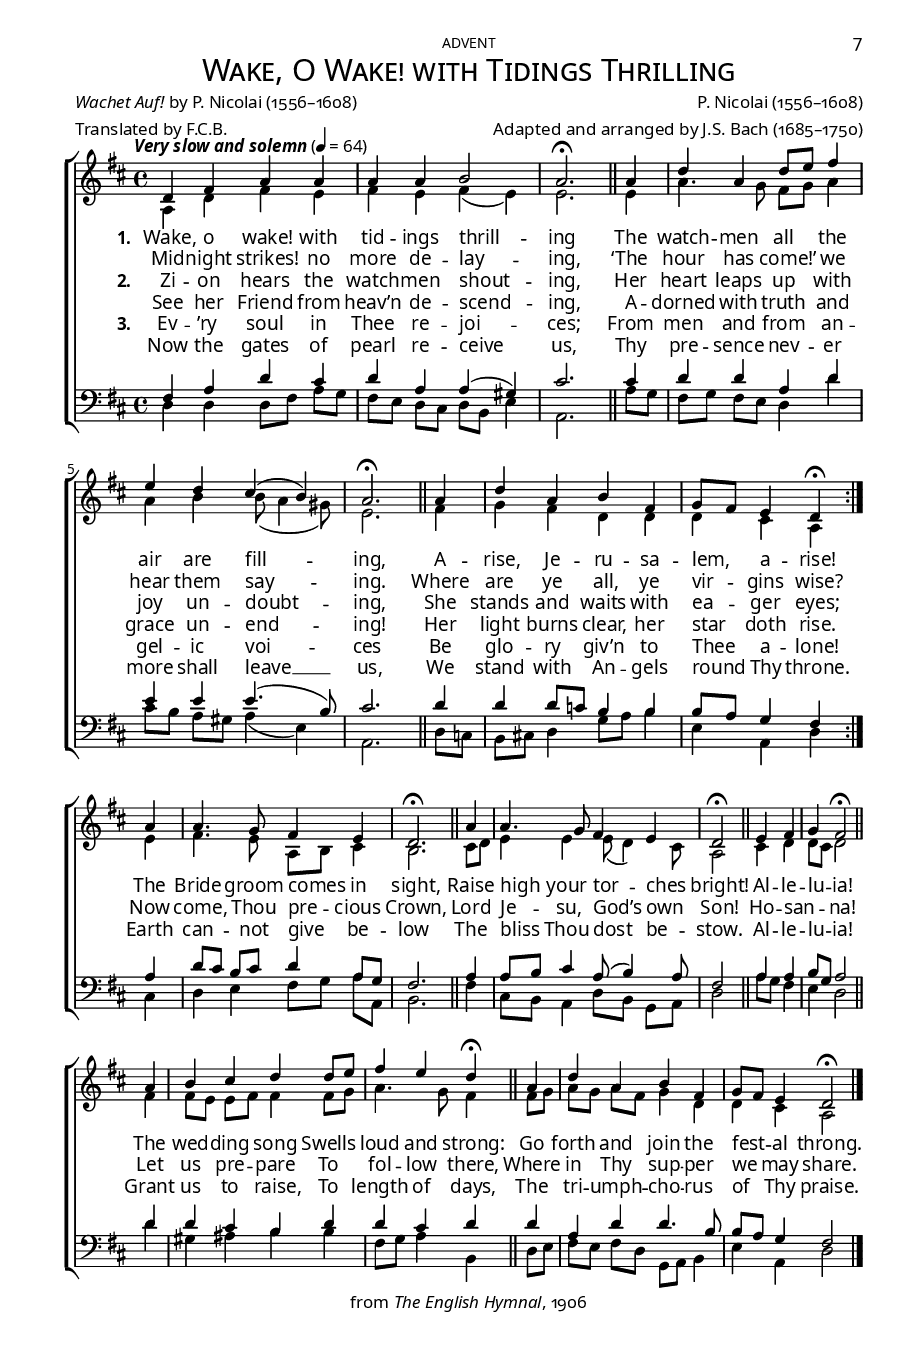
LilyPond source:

\version "2.14.2"
\include "util.ly"
\version "2.14.2"
#(set-global-staff-size 14.9) \paper{ #(define fonts (make-pango-font-tree "GoudyOlSt BT" "Garamond Premier Pro" "Garamond Premier Pro" (/ 14.9 20))) }
\header {
  title = \markup{\override #'(font-name . "Garamond Premr Pro Smbd Subh"){ \abs-fontsize #15 \smallCapsOldStyle"Wake, O Wake! with Tidings Thrilling"}}
  poet = \markup\concat{\italic"Wachet Auf!" \oldStyleNum" by P. Nicolai (1556–1608)"}
  meter = \markup\oldStyleNum"Translated by F.C.B."
  composer = \markup\oldStyleNum"P. Nicolai (1556–1608)"
  arranger = \markup\oldStyleNum"Adapted and arranged by J.S. Bach (1685–1750)"
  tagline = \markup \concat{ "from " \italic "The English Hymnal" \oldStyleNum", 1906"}
}
\paper {
  %print-all-headers = ##f
  paper-height = 9\in
  paper-width = 6\in
  indent = 0\in
  %system-system-spacing = #'((basic-distance . 10) (padding . 0))
  system-system-spacing =
    #'((basic-distance . 0)
       (minimum-distance . 0)
       (padding . -5)
       (stretchability . 100))
  markup-system-spacing =
    #'((basic-distance . 0)
       (minimum-distance . 0)
       (padding . -1.5)
       (stretchability . 100))
  ragged-last-bottom = ##f
  ragged-bottom = ##f
  two-sided = ##t
  inner-margin = 0.5\in
  outer-margin = 0.25\in
  top-margin = 0.25\in
  bottom-margin = 0.25\in
  first-page-number = #007
  print-first-page-number = ##t
  headerLine = \markup{ \smallCaps advent}
  oddHeaderMarkup = \markup\fill-line{
     \abs-fontsize #8.5
     \combine 
        \fill-line{"" \on-the-fly #print-page-number-check-first
        \oldStylePageNum""
        }
        \fill-line{\headerLine}
  }
  evenHeaderMarkup = \markup {
     \abs-fontsize #8.5
     \combine
        \on-the-fly #print-page-number-check-first
        \oldStylePageNum""
        \fill-line{\headerLine}
  }
}
global = {
  \key d \major
  \time 4/4
  \autoBeamOff
  \mergeDifferentlyHeadedOn
  \override DynamicLineSpanner #'staff-padding = #0.0
  \override DynamicLineSpanner #'Y-extent = #'(-1 . 1)
}

sopMusic = \relative c' {
  \tempo \markup\italic"Very slow and solemn" 4 = 64
  \repeat volta 2 {
    d4 fis a a |
    a a b2 |
    a2.\fermata \bar"||"
    
    a4 |
    d4 a d8[ e] fis4 |
    e d cis4( b) |
    a2.\fermata \bar"||"
    
    a4 |
    d a b fis |
    g8[ fis] e4 d\fermata \break
  }
  a'4 |
  a4. g8 fis4 e |
  
  d2.\fermata \bar "||"
  a'4 |
  a4. g8 fis4 e |
  d2\fermata \bar "||"
  
  e4 fis |
  g4 fis2\fermata \bar "||"
  a4 |
  b cis d d8[ e] |
  
  fis4 e d\fermata \bar"||"
  a4 |
  d a b fis |
  g8[ fis] e4 d2\fermata \bar "|."
}
sopWords = \lyricmode {
  
}

altoMusic = \relative c' {
  \repeat volta 2 {
    a4 d fis e |
    fis e fis( e) |
    e2. |
    
    e4 |
    a 4. g8 fis[ g] a4 |
    a b b8( a4 gis8) |
    e2. |
    
    fis4 |
    g fis d d |
    d cis a
  }
  e'4 |
  fis4. e8 a,[ b] cis4 |
  
  b2. |
  cis8[ d] |
  e4 e e8( d4) cis8 |
  a2 |
  
  cis4 d |
  d8[ cis] d2 |
  fis4 |
  fis8[ e] e[ fis] fis4 fis8[ g] |
  
  a4. g8 fis4 |
  fis8[ g] |
  a[ g] a[ fis] g4 d |
  d cis a2 \bar "|."
}
altoWords = \lyricmode {
  \dropLyricsVI
  \set stanza = #"1. "
  Wake, o wake! with tid -- ings thrill -- ing
  The watch -- men all the air are fill -- ing,
  \set associatedVoice = "sopranos"
  A -- rise, Je -- ru -- sa -- lem, a -- rise!
  
  \set associatedVoice = "altos"
  The Bride -- groom comes in \set associatedVoice = "basses" sight,
  Raise high your tor -- ches \set associatedVoice = "tenors" bright!
  Al -- le -- lu -- ia!
  The wed -- ding song
  Swells loud and strong:
  \set associatedVoice = "sopranos"
  Go forth and join the fest -- al throng.
}
altoWordsII = \lyricmode {
  \dropLyricsVI
%\markup\italic
  Mid -- night strikes! no more de -- lay -- ing,
  ‘The hour has come!’ we hear them say -- ing.
  \set associatedVoice = "sopranos"
  Where are ye all, ye vir -- gins wise?
}
altoWordsIII = \lyricmode {
  \dropLyricsVI
  \set stanza = #"2. "
  Zi -- on hears the watch -- men shout -- ing,
  Her heart leaps up with joy un -- doubt -- ing,
  \set associatedVoice = "sopranos"
  She stands and waits with ea -- ger eyes;
  
  \set associatedVoice = "altos"
  Now come, Thou pre -- cious \set associatedVoice = "basses" Crown,
  Lord Je -- su, God’s own \set associatedVoice = "tenors" Son!
  Ho -- san -- _ na!
  Let us pre -- pare
  To fol -- low there,
  \set associatedVoice = "sopranos"
  Where in Thy sup -- per we may share.
}
altoWordsIV = \lyricmode {
  \dropLyricsVI
  See her Friend from heav’n de -- scend -- ing,
  A -- dorned with truth and grace un -- end -- ing!
  \set associatedVoice = "sopranos"
  Her light burns clear, her star doth rise.
}
altoWordsV = \lyricmode {
  \dropLyricsVI
  \set stanza = #"3. "
  Ev -- ’ry soul in Thee re -- joi -- ces;
  From men and from an -- gel -- ic voi -- ces
  \set associatedVoice = "sopranos"
  Be glo -- ry giv’n to Thee a -- lone!
  
  \set associatedVoice = "altos"
  Earth can -- not give be -- \set associatedVoice = "basses" low
  The bliss Thou dost be -- \set associatedVoice = "tenors" stow.
  Al -- le -- lu -- ia!
  Grant us to raise,
  To length of days,
  \set associatedVoice = "sopranos"
  The tri -- 
  \once \override LyricHyphen  #'minimum-length = #0.7
  \once \override LyricHyphen  #'minimum-distance = #0.7
   umph -- cho -- rus of Thy praise.
}
altoWordsVI = \lyricmode {
  \dropLyricsVI
  Now the gates of pearl re -- ceive us,
  Thy pre -- sence nev -- er more shall leave __ us,
  \set associatedVoice = "sopranos"
  We stand with An -- gels round Thy throne.
}
tenorMusic = \relative c {
  \repeat volta 2 {
    fis4 a d cis |
    d a a( gis) |
    cis2. |
    
    cis4 |
    d d a d |
    e e e4.( b8) |
    cis2. |
    
    d4 |
    d d8[ c] b4 b |
    b8[ a] g4 fis
  }
  a4 |
  d8[ cis] b[ cis] d4 a8[ g] |
  
  fis2. |
  a4 |
  a8[ b] cis4 |
  a8( b4) a8 |
  fis2 |
  
  a4 a |
  b8[ g] a2 |
  d4 |
  d cis b d |
  
  d cis d |
  d |
  a d d4. b8 |
  b[ a] g4 fis2 \bar "|."
}
tenorWords = \lyricmode {

}

bassMusic = \relative c {
  \repeat volta 2 {
    d4 d d8[ fis] a[ g] |
    fis[ e] d[ cis] d[ b] e4 |
    a,2. |
    
    a'8[ g] |
    fis[ g] fis[ e] d4 d' |
    cis8[ b] a[ gis] a4( e) |
    a,2. |
    
    d8[ c] |
    b[ cis!] d4 g8[ a] b4 |
    e, a, d
  }
  cis4 |
  d e fis8[ g] a[ a,] |
  
  b2. |
  fis'4 |
  cis8[ b] a4 d8[ b] g[ a] |
  d2 |
  
  a'8[ g] fis4 |
  e4 d2 |
  d'4 |
  gis, ais b b |
  
  fis8[ g] a4 b, |
  d8[ e] |
  fis[ e] fis[ d] g,[ a] b4 |
  e a, d2 \bar "|."
}
bassWords = \lyricmode {

}

pianoRH = \relative c' {
  
}
pianoLH = \relative c' {
  
}

\score {
  <<
   \new ChoirStaff <<
    \new Staff = women <<
      \new Voice = "sopranos" { \voiceOne << \global \sopMusic >> }
      \new Voice = "altos" { \voiceTwo << \global \altoMusic >> }
    >>
   \new Staff = men <<
      \clef bass
      \new Voice = "tenors" { \voiceOne << \global \tenorMusic >> }
      \new Voice = "basses" { \voiceTwo << \global \bassMusic >> }
    >>
    \new Lyrics \with { alignAboveContext = #"women" \override VerticalAxisGroup #'nonstaff-relatedstaff-spacing = #'((basic-distance . 1))} \lyricsto "sopranos" \sopWords
    \new Lyrics = "altosVI"  \with { alignBelowContext = #"women" \override VerticalAxisGroup #'nonstaff-relatedstaff-spacing = #'((basic-distance . 1))} \lyricsto "tenors" \altoWordsVI
    \new Lyrics = "altosV"  \with { alignBelowContext = #"women" \override VerticalAxisGroup #'nonstaff-relatedstaff-spacing = #'((basic-distance . 1))} \lyricsto "tenors" \altoWordsV
    \new Lyrics = "altosIV"  \with { alignBelowContext = #"women" \override VerticalAxisGroup #'nonstaff-relatedstaff-spacing = #'((basic-distance . 1))} \lyricsto "tenors" \altoWordsIV
    \new Lyrics = "altosIII"  \with { alignBelowContext = #"women" \override VerticalAxisGroup #'nonstaff-relatedstaff-spacing = #'((basic-distance . 1))} \lyricsto "tenors" \altoWordsIII
    \new Lyrics = "altosII"  \with { alignBelowContext = #"women" \override VerticalAxisGroup #'nonstaff-relatedstaff-spacing = #'((basic-distance . 1))} \lyricsto "tenors" \altoWordsII
    \new Lyrics = "altos"  \with { alignBelowContext = #"women" \override VerticalAxisGroup #'nonstaff-relatedstaff-spacing = #'((basic-distance . 1))} \lyricsto "tenors" \altoWords
    \new Lyrics \with { alignAboveContext = #"men" \override VerticalAxisGroup #'nonstaff-relatedstaff-spacing = #'((basic-distance . 1)) } \lyricsto "tenors" \tenorWords
    \new Lyrics \with { alignBelowContext = #"men" \override VerticalAxisGroup #'nonstaff-relatedstaff-spacing = #'((basic-distance . 1)) } \lyricsto "basses" \bassWords
  >>
%    \new PianoStaff << \new Staff { \new Voice { \pianoRH } } \new Staff { \clef "bass" \pianoLH } >>
  >>
  \layout {

%6.14 \context {\Lyrics\override LyricText #'font-size = #0.75 }
    \context {
      \Score
      %\override SpacingSpanner #'base-shortest-duration = #(ly:make-moment 1 8)
      %\override SpacingSpanner #'common-shortest-duration = #(ly:make-moment 1 4)
    }
    \context {
      % Remove all empty staves
      % \Staff \RemoveEmptyStaves \override VerticalAxisGroup #'remove-first = ##t
    }
    \context {
      \Lyrics
      \override LyricText #'X-offset = #center-on-word
    }
  }
  
}

\score {
  \unfoldRepeats

  <<
   \new ChoirStaff <<
    \new Staff = women <<
      \new Voice = "sopranos" { \voiceOne << \global \sopMusic >> }
      \new Voice = "altos" { \voiceTwo << \global \altoMusic >> }
    >>
   \new Staff = men <<
      \clef bass
      \new Voice = "tenors" { \voiceOne << \global \tenorMusic >> }
      \new Voice = "basses" { \voiceTwo << \global \bassMusic >> }
    >>
    \new Lyrics \with { alignAboveContext = #"women" \override VerticalAxisGroup #'nonstaff-relatedstaff-spacing = #'((basic-distance . 1))} \lyricsto "sopranos" \sopWords
    \new Lyrics = "altosVI"  \with { alignBelowContext = #"women" \override VerticalAxisGroup #'nonstaff-relatedstaff-spacing = #'((basic-distance . 1))} \lyricsto "tenors" \altoWordsVI
    \new Lyrics = "altosV"  \with { alignBelowContext = #"women" \override VerticalAxisGroup #'nonstaff-relatedstaff-spacing = #'((basic-distance . 1))} \lyricsto "tenors" \altoWordsV
    \new Lyrics = "altosIV"  \with { alignBelowContext = #"women" \override VerticalAxisGroup #'nonstaff-relatedstaff-spacing = #'((basic-distance . 1))} \lyricsto "tenors" \altoWordsIV
    \new Lyrics = "altosIII"  \with { alignBelowContext = #"women" \override VerticalAxisGroup #'nonstaff-relatedstaff-spacing = #'((basic-distance . 1))} \lyricsto "tenors" \altoWordsIII
    \new Lyrics = "altosII"  \with { alignBelowContext = #"women" \override VerticalAxisGroup #'nonstaff-relatedstaff-spacing = #'((basic-distance . 1))} \lyricsto "tenors" \altoWordsII
    \new Lyrics = "altos"  \with { alignBelowContext = #"women" \override VerticalAxisGroup #'nonstaff-relatedstaff-spacing = #'((basic-distance . 1))} \lyricsto "tenors" \altoWords
    \new Lyrics \with { alignAboveContext = #"men" \override VerticalAxisGroup #'nonstaff-relatedstaff-spacing = #'((basic-distance . 1)) } \lyricsto "tenors" \tenorWords
    \new Lyrics \with { alignBelowContext = #"men" \override VerticalAxisGroup #'nonstaff-relatedstaff-spacing = #'((basic-distance . 1)) } \lyricsto "basses" \bassWords
  >>
%    \new PianoStaff << \new Staff { \new Voice { \pianoRH } } \new Staff { \clef "bass" \pianoLH } >>
  >>
  
  \midi {
    \tempo 4 = 180
    \set Staff.midiInstrument = "flute"
  
    \context {
      \Voice
      \remove "Dynamic_performer"
    }
  }
}

